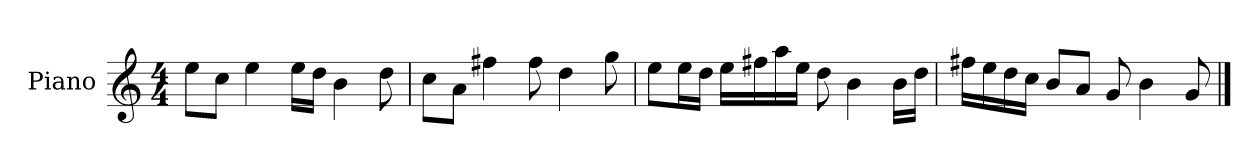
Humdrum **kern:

**kern
*part1
*staff1
*I"Piano
*I'P-no
*clefG2
*k[]
*M4/4
*MM90
=1
8ee\L
8cc\J
4ee\
16ee\LL
16dd\JJ
4b\
8dd\
=2
8cc\L
8a\J
4ff#X\
8ff#\
4dd\
8gg\
=3
8ee\L
16ee\L
16dd\JJ
16ee\LL
16ff#X\
16aa\
16ee\JJ
8dd\
4b\
16b\LL
16dd\JJ
=4
16ff#X\LL
16ee\
16dd\
16cc\JJ
8b/L
8a/J
8g/
4b\
8g/
==
*-
